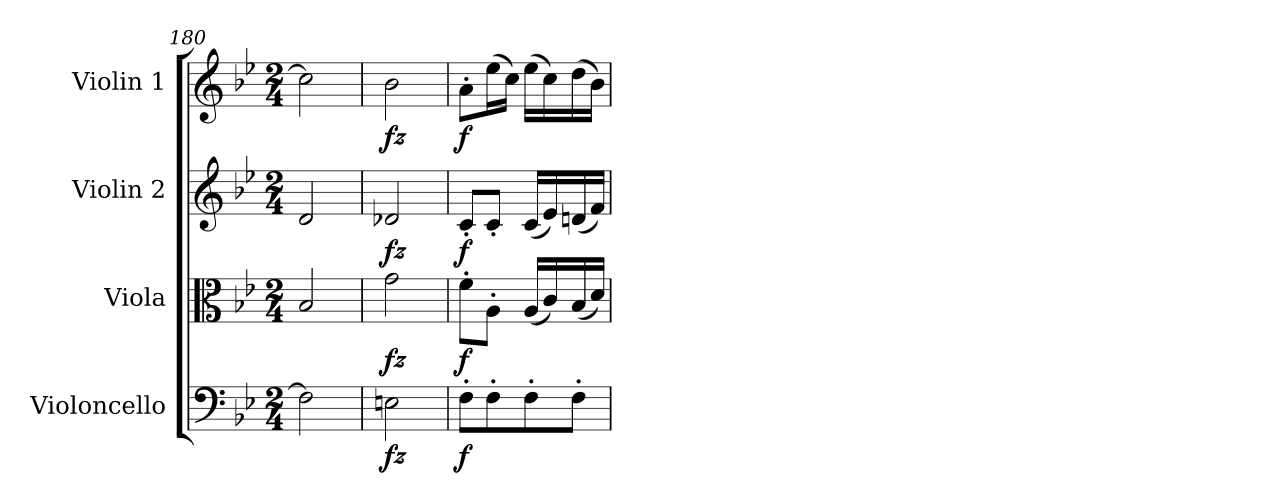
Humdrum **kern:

**kern	**dynam	**kern	**dynam	**kern	**dynam	**kern	**dynam
*part4	*part4	*part3	*part3	*part2	*part2	*part1	*part1
*staff4	*staff4	*staff3	*staff3	*staff2	*staff2	*staff1	*staff1
*I"Violoncello	*	*I"Viola	*	*I"Violin 2	*	*I"Violin 1	*
*I'Vc	*	*I'Vla	*	*I'Vln	*	*I'Vln	*
!!LO:PB:g=z
*clefF4	*	*clefC3	*	*clefG2	*	*clefG2	*
*k[b-e-]	*	*k[b-e-]	*	*k[b-e-]	*	*k[b-e-]	*
*M2/4	*	*M2/4	*	*M2/4	*	*M2/4	*
=180	=180	=180	=180	=180	=180	=180	=180
2F\]	.	2B-/	.	2d/	.	2cc\]	.
=181	=181	=181	=181	=181	=181	=181	=181
!	!LO:DY:b	!	!LO:DY:b	!	!LO:DY:b	!	!LO:DY:b
2En\	fz	2g\	fz	2d-X/	fz	2b-\	fz
=182	=182	=182	=182	=182	=182	=182	=182
!	!LO:DY:b	!	!LO:DY:b	!	!LO:DY:b	!	!LO:DY:b
8F'\L	f	8f'\L	f	8c'/L	f	8a'\L	f
8F'\	.	8A'\J	.	8c'/J	.	(16ee-\L	.
.	.	.	.	.	.	16cc\JJ)	.
8F'\	.	(16A/LL	.	(16c/LL	.	(16ee-\LL	.
.	.	16c/)	.	16e-/)	.	16cc\)	.
8F'\J	.	(16B-/	.	(16dn/	.	(16dd\	.
.	.	16d/JJ)	.	16f/JJ)	.	16b-\JJ)	.
=	=	=	=	=	=	=	=
*-	*-	*-	*-	*-	*-	*-	*-
